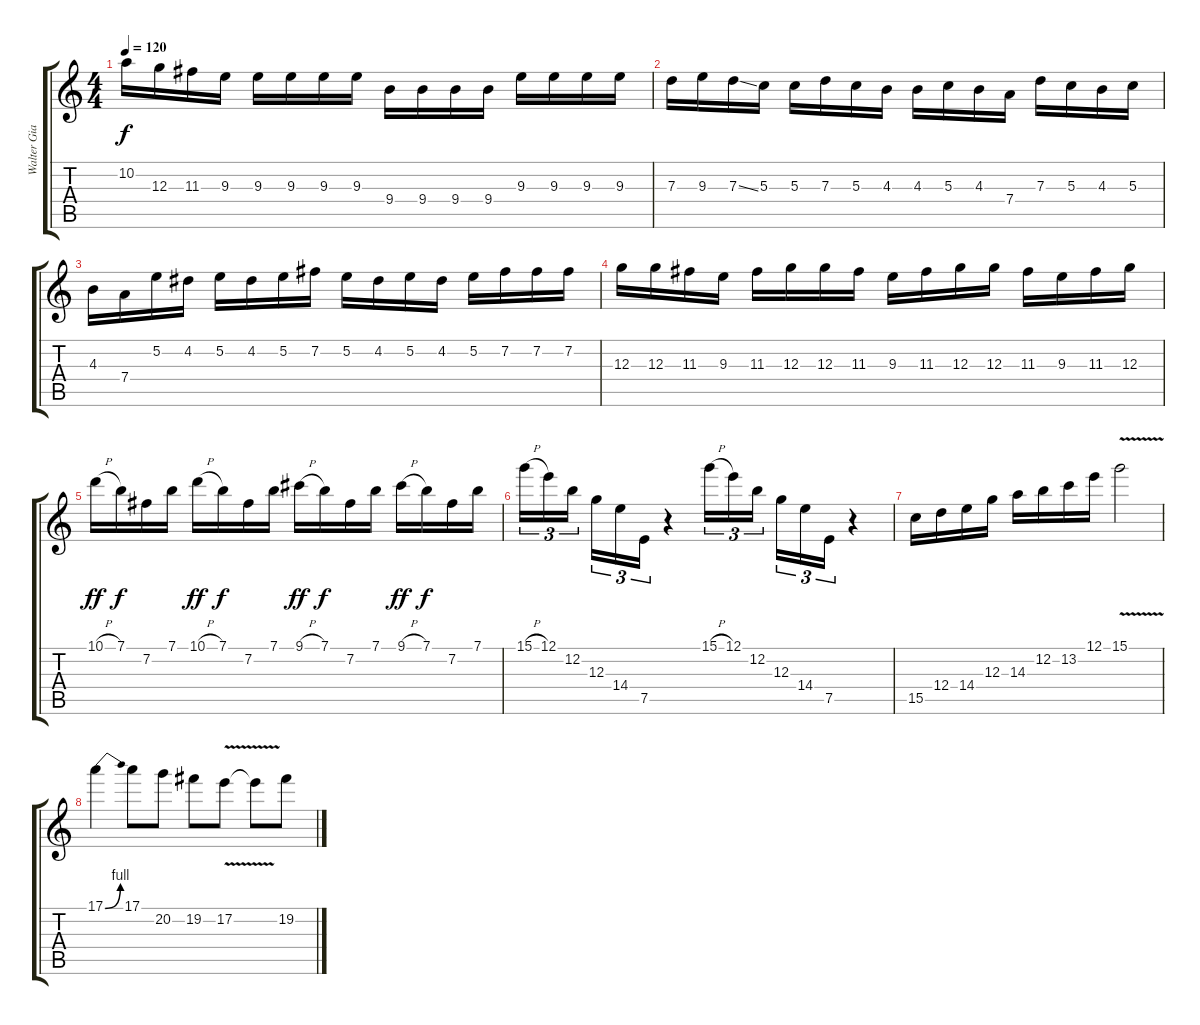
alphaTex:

\track ("Walter Giardino" "Walter Gia") {instrument overdrivenguitar}
\staff {score tabs}
\tuning (E4 B3 G3 D3 A2 E2) {hide}
\ts (4 4)
\tempo 120
\clef g2
\ks c
10.2.16{dy f} 12.3.16 11.3.16 9.3.16 9.3.16 9.3.16 9.3.16 9.3.16 9.4.16 9.4.16 9.4.16 9.4.16 9.3.16 9.3.16 9.3.16 9.3.16 |
7.3.16 9.3.16 7.3{ss}.16 5.3.16 5.3.16 7.3.16 5.3.16 4.3.16 4.3.16 5.3.16 4.3.16 7.4.16 7.3.16 5.3.16 4.3.16 5.3.16 |
4.3.16 7.4.16 5.2.16 4.2.16 5.2.16 4.2.16 5.2.16 7.2.16 5.2.16 4.2.16 5.2.16 4.2.16 5.2.16 7.2.16 7.2.16 7.2.16 |
12.3.16 12.3.16 11.3.16 9.3.16 11.3.16 12.3.16 12.3.16 11.3.16 9.3.16 11.3.16 12.3.16 12.3.16 11.3.16 9.3.16 11.3.16 12.3.16 |
10.1{h}.16{dy ff} 7.1.16{dy f} 7.2.16 7.1.16 10.1{h}.16{dy ff} 7.1.16{dy f} 7.2.16 7.1.16 9.1{h}.16{dy ff} 7.1.16{dy f} 7.2.16 7.1.16 9.1{h}.16{dy ff} 7.1.16{dy f} 7.2.16 7.1.16 |
15.1{h}.16{tu (3 2)} 12.1.16{tu (3 2)} 12.2.16{tu (3 2) beam splitsecondary} 12.3.16{tu (3 2)} 14.4.16{tu (3 2)} 7.5.16{tu (3 2)} r.4 15.1{h}.16{tu (3 2)} 12.1.16{tu (3 2)} 12.2.16{tu (3 2) beam splitsecondary} 12.3.16{tu (3 2)} 14.4.16{tu (3 2)} 7.5.16{tu (3 2)} r.4 |
15.5.16 12.4.16 14.4.16 12.3.16 14.3.16 12.2.16 13.2.16 12.1.16 15.1{v}.2 |
17.1{be (bend 0 0 60 4)}.4 17.1.8 20.2.8 19.2.8 17.2{v}.8 17.2{t}.8 19.2.8
